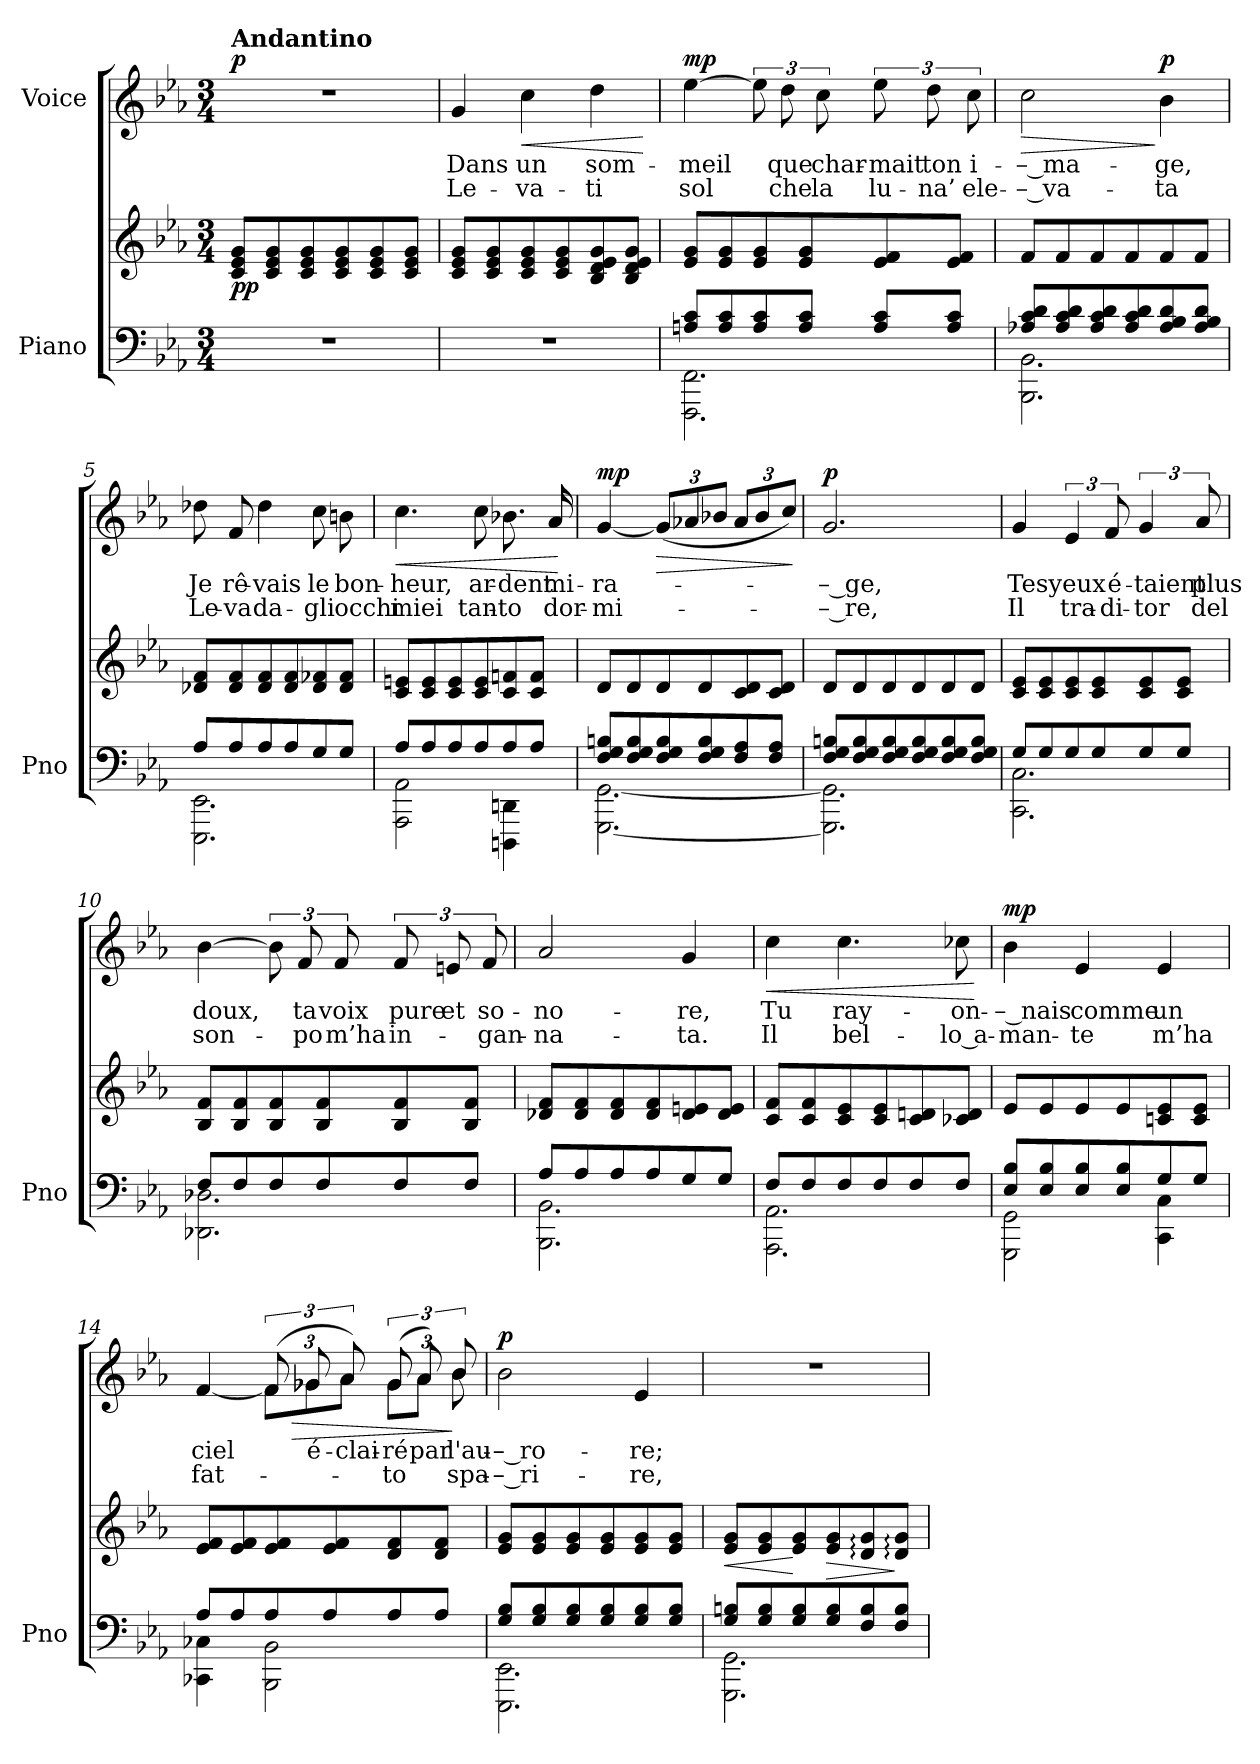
**kern	**kern	**dynam	**kern	**text	**text	**dynam
*part2	*part2	*part2	*part1	*part1	*part1	*part1
*staff3	*staff2	*staff2/3	*staff1	*staff1	*staff1	*staff1
*I"Piano	*	*	*I"Voice	*	*	*
*I'Pno	*	*	*	*	*	*
*clefF4	*clefG2	*	*clefG2	*	*	*
*k[b-e-a-]	*k[b-e-a-]	*	*k[b-e-a-]	*	*	*
*M3/4	*M3/4	*	*M3/4	*	*	*
=1	=1	=1	=1	=1	=1	=1
!	!	!	!LO:TX:a:B:t=Andantino	!	!	!
!	!	!LO:DY:b	!	!	!	!LO:DY:a
2.r	8c/ 8e-/ 8g/L	pp	2.r	.	.	p
.	8c/ 8e-/ 8g/	.	.	.	.	.
.	8c/ 8e-/ 8g/	.	.	.	.	.
.	8c/ 8e-/ 8g/	.	.	.	.	.
.	8c/ 8e-/ 8g/	.	.	.	.	.
.	8c/ 8e-/ 8g/J	.	.	.	.	.
=2	=2	=2	=2	=2	=2	=2
!	!	!	!	!LO:LY:b	!LO:LY:b	!LO:DY:a
2.r	8c/ 8e-/ 8g/L	.	4g/	Dans	Le-	other-dynamics
.	8c/ 8e-/ 8g/	.	.	.	.	.
!	!	!	!	!LO:LY:b	!LO:LY:b	!LO:HP:b
.	8c/ 8e-/ 8g/	.	4cc\	un	-va-	<
.	8c/ 8e-/ 8g/	.	.	.	.	.
!	!	!	!	!LO:LY:b	!LO:LY:b	!
.	8B-/ 8d/ 8e-/ 8g/	.	4dd\	som-	-ti	.
.	8B-/ 8d/ 8e-/ 8g/J	.	.	.	.	.
.	.	.	.	.	.	[
=3	=3	=3	=3	=3	=3	=3
*^	*	*	*	*	*	*
!	!	!	!	!	!LO:LY:b	!LO:LY:b	!LO:DY:a
8An/ 8c/L	2.FFF\ 2.FF\	8e-/ 8g/L	.	[4ee-\	-meil	sol	mp
8A/ 8c/	.	8e-/ 8g/	.	.	.	.	.
8A/ 8c/	.	8e-/ 8g/	.	12ee-\]	.	.	.
!	!	!	!	!	!LO:LY:b	!LO:LY:b	!
.	.	.	.	12dd\	que	che	.
8A/ 8c/J	.	8e-/ 8g/	.	.	.	.	.
!	!	!	!	!	!LO:LY:b	!LO:LY:b	!
.	.	.	.	12cc\	char-	la	.
!	!	!	!	!	!LO:LY:b	!LO:LY:b	!
8A/ 8c/L	.	8e-/ 8f/	.	12ee-\	-mait	lu-	.
!	!	!	!	!	!LO:LY:b	!LO:LY:b	!
.	.	.	.	12dd\	ton	-na’	.
8A/ 8c/J	.	8e-/ 8f/J	.	.	.	.	.
!	!	!	!	!	!LO:LY:b	!LO:LY:b	!
.	.	.	.	12cc\	i-	-ele-	.
!!LO:LB:g=z
=4	=4	=4	=4	=4	=4	=4	=4
!	!	!	!	!	!LO:LY:b	!LO:LY:b	!LO:HP:b
8A-X/ 8c/ 8d/L	2.BBB-\ 2.BB-\	8f/L	.	2cc\	-– ma-	-– va-	>
8A-/ 8c/ 8d/	.	8f/	.	.	.	.	.
8A-/ 8c/ 8d/	.	8f/	.	.	.	.	.
8A-/ 8c/ 8d/	.	8f/	.	.	.	.	.
!	!	!	!	!	!LO:LY:b	!LO:LY:b	!LO:DY:n=1:a
8A-/ 8B-/ 8d/	.	8f/	.	4b-\	-ge,	-ta	] p
8A-/ 8B-/ 8d/J	.	8f/J	.	.	.	.	.
=5	=5	=5	=5	=5	=5	=5	=5
!	!	!	!	!	!LO:LY:b	!LO:LY:b	!
8A-/L	2.EEE-\ 2.EE-\	8d-X/ 8f/L	.	8dd-X\	Je	Le-	.
!	!	!	!	!	!LO:LY:b	!LO:LY:b	!
8A-/	.	8d-/ 8f/	.	8f/	rê-	-va	.
!	!	!	!	!	!LO:LY:b	!LO:LY:b	!
8A-/	.	8d-/ 8f/	.	4dd-\	-vais	da-	.
8A-/	.	8d-/ 8f/	.	.	.	.	.
!	!	!	!	!	!LO:LY:b	!LO:LY:b	!
8G/	.	8d-/ 8f-X/	.	8cc\	le	-gli	.
!	!	!	!	!	!LO:LY:b	!LO:LY:b	!
8G/J	.	8d-/ 8f-/J	.	8bn\	bon-	occhi	.
=6	=6	=6	=6	=6	=6	=6	=6
!	!	!	!	!	!LO:LY:b	!LO:LY:b	!LO:HP:b
8A-/L	2AAA-\ 2AA-\	8c/ 8en/L	.	4.cc\	-heur,	miei	<
8A-/	.	8c/ 8e/	.	.	.	.	.
8A-/	.	8c/ 8e/	.	.	.	.	.
!	!	!	!	!	!LO:LY:b	!LO:LY:b	!
8A-/	.	8c/ 8e/	.	8cc\	ar-	tan-	.
!	!	!	!	!	!LO:LY:b	!LO:LY:b	!
8A-/	4DDDn\ 4DDn\	8c/ 8fni/	.	8.b-X\	-dent	-to	.
8A-/J	.	8c/ 8f/J	.	.	.	.	.
!	!	!	!	!	!LO:LY:b	!LO:LY:b	!
.	.	.	.	16a-/	mi-	dor-	.
*v	*v	*	*	*	*	*	*
.	.	.	.	.	.	[
=7	=7	=7	=7	=7	=7	=7
*^	*	*	*	*	*	*
!	!	!	!	!	!LO:LY:b	!LO:LY:b	!LO:DY:a
8F/ 8G/ 8Bn/L	[2.GGG\ [2.GG\	8d/L	.	[4g/	-ra-	-mi-	mp
8F/ 8G/ 8B/	.	8d/	.	.	.	.	.
*	*	*	*	*Xbrackettup	*	*	*
!	!	!	!	!	!	!	!LO:HP:b
8F/ 8G/ 8B/	.	8d/	.	(<12g/L]	.	.	>
.	.	.	.	12a-X/	.	.	.
8F/ 8G/ 8B/	.	8d/	.	.	.	.	.
.	.	.	.	12b-X/J	.	.	.
8F/ 8A-/	.	8c/ 8d/	.	12a-/L	.	.	.
.	.	.	.	12b-/	.	.	.
8F/ 8A-/J	.	8c/ 8d/J	.	.	.	.	.
.	.	.	.	12cc/J)	.	.	.
*v	*v	*	*	*	*	*	*
.	.	.	.	.	.	]
!!LO:LB:g=z
=8	=8	=8	=8	=8	=8	=8
*^	*	*	*	*	*	*
!	!	!	!	!	!LO:LY:b	!LO:LY:b	!LO:DY:a
8F/ 8G/ 8Bn/L	2.GGG\] 2.GG\]	8d/L	.	2.g/	-– ge,	-– re,	p
8F/ 8G/ 8B/	.	8d/	.	.	.	.	.
8F/ 8G/ 8B/	.	8d/	.	.	.	.	.
8F/ 8G/ 8B/	.	8d/	.	.	.	.	.
8F/ 8G/ 8B/	.	8d/	.	.	.	.	.
8F/ 8G/ 8B/J	.	8d/J	.	.	.	.	.
=9	=9	=9	=9	=9	=9	=9	=9
!	!	!	!	!	!LO:LY:b	!LO:LY:b	!
8G/L	2.CC\ 2.C\	8c/ 8e-/L	.	4g/	Tes	Il	.
8G/	.	8c/ 8e-/	.	.	.	.	.
*	*	*	*	*brackettup	*	*	*
!	!	!	!	!	!LO:LY:b	!LO:LY:b	!
8G/	.	8c/ 8e-/	.	6e-/	yeux	tra-	.
8G/	.	8c/ 8e-/	.	.	.	.	.
!	!	!	!	!	!LO:LY:b	!LO:LY:b	!
.	.	.	.	12f/	é-	-di-	.
!	!	!	!	!	!LO:LY:b	!LO:LY:b	!
8G/	.	8c/ 8e-/	.	6g/	-taient	-tor	.
8G/J	.	8c/ 8e-/J	.	.	.	.	.
!	!	!	!	!	!LO:LY:b	!LO:LY:b	!
.	.	.	.	12a-/	plus	del	.
=10	=10	=10	=10	=10	=10	=10	=10
!	!	!	!	!	!LO:LY:b	!LO:LY:b	!
8F/L	2.DD-X\ 2.D-X\	8B-/ 8f/L	.	[4b-\	-doux,	son-	.
8F/	.	8B-/ 8f/	.	.	.	.	.
8F/	.	8B-/ 8f/	.	12b-\]	.	.	.
!	!	!	!	!	!LO:LY:b	!LO:LY:b	!
.	.	.	.	12f/	ta	-po	.
8F/	.	8B-/ 8f/	.	.	.	.	.
!	!	!	!	!	!LO:LY:b	!LO:LY:b	!
.	.	.	.	12f/	voix	m’ha	.
!	!	!	!	!	!LO:LY:b	!LO:LY:b	!
8F/	.	8B-/ 8f/	.	12f/	pure	in-	.
!	!	!	!	!	!LO:LY:b	!	!
.	.	.	.	12en/	et	.	.
8F/J	.	8B-/ 8f/J	.	.	.	.	.
!	!	!	!	!	!LO:LY:b	!LO:LY:b	!
.	.	.	.	12f/	so-	-gan-	.
=11	=11	=11	=11	=11	=11	=11	=11
!	!	!	!	!	!LO:LY:b	!LO:LY:b	!
8A-/L	2.BBB-\ 2.BB-\	8d-X/ 8f/L	.	2a-/	-no-	-na-	.
8A-/	.	8d-/ 8f/	.	.	.	.	.
8A-/	.	8d-/ 8f/	.	.	.	.	.
8A-/	.	8d-/ 8f/	.	.	.	.	.
!	!	!	!	!	!LO:LY:b	!LO:LY:b	!
8G/	.	8d-/ 8en/	.	4g/	-re,	-ta.	.
8G/J	.	8d-/ 8e/J	.	.	.	.	.
!!LO:PB:g=z
=12	=12	=12	=12	=12	=12	=12	=12
!	!	!	!	!	!LO:LY:b	!LO:LY:b	!LO:HP:b
8F/L	2.AAA-\ 2.AA-\	8c/ 8f/L	.	4cc\	Tu	Il	<
8F/	.	8c/ 8f/	.	.	.	.	.
!	!	!	!	!	!LO:LY:b	!LO:LY:b	!
8F/	.	8c/ 8e-i/	.	4.cc\	ray-	bel-	.
8F/	.	8c/ 8e-/	.	.	.	.	.
8F/	.	8c/ 8dn/	.	.	.	.	.
!	!	!	!	!	!LO:LY:b	!LO:LY:b	!
8F/J	.	8c-X/ 8d/J	.	8cc-X\	-on-	-lo a-	.
*v	*v	*	*	*	*	*	*
.	.	.	.	.	.	[
=13	=13	=13	=13	=13	=13	=13
*^	*	*	*	*	*	*
!	!	!	!	!	!LO:LY:b	!LO:LY:b	!LO:DY:a
8E-/ 8B-/L	2GGG\ 2GG\	8e-/L	.	4b-\	-– nais	-man-	mp
8E-/ 8B-/	.	8e-/	.	.	.	.	.
!	!	!	!	!	!LO:LY:b	!LO:LY:b	!
8E-/ 8B-/	.	8e-/	.	4e-/	comme	-te	.
8E-/ 8B-/	.	8e-/	.	.	.	.	.
!	!	!	!	!	!LO:LY:b	!LO:LY:b	!
8G/	4CC\ 4C\	8cni/ 8e-/	.	4e-/	un	m’ha	.
8G/J	.	8c/ 8e-/J	.	.	.	.	.
=14	=14	=14	=14	=14	=14	=14	=14
!	!	!	!	!	!LO:LY:b	!LO:LY:b	!
*	*	*	*	*^	*	*	*
8A-/L	4CC-X\ 4C-X\	8e-/ 8f/L	.	[4f/	4ryy	-ciel	fat-	.
8A-/	.	8e-/ 8f/	.	.	.	.	.	.
*	*	*	*	*	*Xbrackettup	*	*	*
8A-/	2BBB-\ 2BB-\	8e-/ 8f/	.	(<12f/]	12f\L	.	.	.
!	!	!	!	!	!	!LO:LY:b	!	!LO:HP:b
.	.	.	.	12g-X/	12g-\	é-	.	>
8A-/	.	8e-/ 8f/	.	.	.	.	.	.
!	!	!	!	!	!	!LO:LY:b	!	!
.	.	.	.	12a-/)	12a-\J	-clai-	.	.
*	*	*	*	*brackettup	*	*	*	*
!	!	!	!	!	!	!LO:LY:b	!LO:LY:b	!
8A-/	.	8d/ 8f/	.	(<12g-/	12g-\L	-ré	-to	.
!	!	!	!	!	!	!LO:LY:b	!	!
.	.	.	.	12a-/)	12a-\J	par	.	.
8A-/J	.	8d/ 8f/J	.	.	.	.	.	.
!	!	!	!	!	!	!LO:LY:b	!LO:LY:b	!
.	.	.	.	12b-/	12b-\	l'au-	spa-	]
!!LO:LB:g=z
=15	=15	=15	=15	=15	=15	=15	=15	=15
!	!	!	!	!	!	!LO:LY:b	!LO:LY:b	!LO:DY:a
*	*	*	*	*v	*v	*	*	*
8G/ 8B-/L	2.EEE-\ 2.EE-\	8e-/ 8g/L	.	2b-\	-– ro-	-– ri-	p
8G/ 8B-/	.	8e-/ 8g/	.	.	.	.	.
8G/ 8B-/	.	8e-/ 8g/	.	.	.	.	.
8G/ 8B-/	.	8e-/ 8g/	.	.	.	.	.
!	!	!	!	!	!LO:LY:b	!LO:LY:b	!
8G/ 8B-/	.	8e-/ 8g/	.	4e-/	-re;	-re,	.
8G/ 8B-/J	.	8e-/ 8g/J	.	.	.	.	.
=16	=16	=16	=16	=16	=16	=16	=16
!	!	!	!LO:HP:b	!	!	!	!
8G/ 8Bn/L	2.GGG\ 2.GG\	8e-/ 8g/L	<	2.r	.	.	.
8G/ 8B/	.	8e-/ 8g/	.	.	.	.	.
8G/ 8B/	.	8e-/ 8g/	[	.	.	.	.
!	!	!	!LO:HP:b	!	!	!	!
8G/ 8B/	.	8e-/ 8g/	>	.	.	.	.
8F/ 8B/	.	8d/: 8g/:	.	.	.	.	.
8F/ 8B/J	.	8d/: 8g/:J	]	.	.	.	.
*v	*v	*	*	*	*	*	*
=	=	=	=	=	=	=
*-	*-	*-	*-	*-	*-	*-
